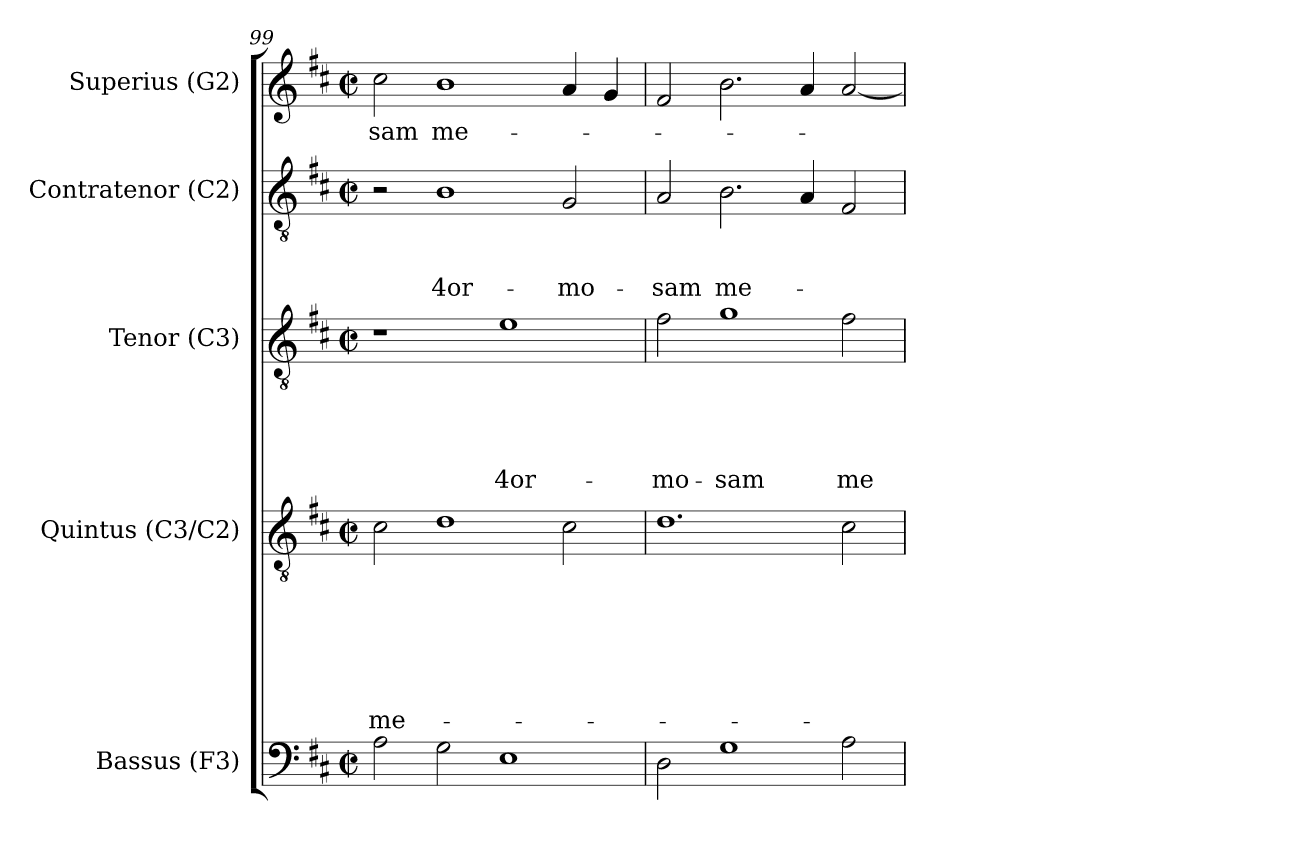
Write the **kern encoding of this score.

**kern	**kern	**text	**text	**text	**text	**text	**text	**text	**kern	**text	**text	**text	**text	**text	**kern	**text	**text	**text	**kern	**text
*part5	*part4	*part4	*part4	*part4	*part4	*part4	*part4	*part4	*part3	*part3	*part3	*part3	*part3	*part3	*part2	*part2	*part2	*part2	*part1	*part1
*staff5	*staff4	*staff4	*staff4	*staff4	*staff4	*staff4	*staff4	*staff4	*staff3	*staff3	*staff3	*staff3	*staff3	*staff3	*staff2	*staff2	*staff2	*staff2	*staff1	*staff1
*I"Bassus (F3)	*I"Quintus (C3/C2)	*	*	*	*	*	*	*	*I"Tenor (C3)	*	*	*	*	*	*I"Contratenor (C2)	*	*	*	*I"Superius (G2)	*
*I'B.	*I'Q.	*	*	*	*	*	*	*	*I'T.	*	*	*	*	*	*I'Ct.	*	*	*	*I'S.	*
*clefF4	*clefGv2	*	*	*	*	*	*	*	*clefGv2	*	*	*	*	*	*clefGv2	*	*	*	*clefG2	*
*k[f#c#]	*k[f#c#]	*	*	*	*	*	*	*	*k[f#c#]	*	*	*	*	*	*k[f#c#]	*	*	*	*k[f#c#]	*
*D:	*D:	*	*	*	*	*	*	*	*D:	*	*	*	*	*	*D:	*	*	*	*D:	*
*M2/2	*M2/2	*	*	*	*	*	*	*	*M2/2	*	*	*	*	*	*M2/2	*	*	*	*M2/2	*
*met(c|)	*met(c|)	*	*	*	*	*	*	*	*met(c|)	*	*	*	*	*	*met(c|)	*	*	*	*met(c|)	*
=99	=99	=99	=99	=99	=99	=99	=99	=99	=99	=99	=99	=99	=99	=99	=99	=99	=99	=99	=99	=99
!	!	!	!	!	!	!	!	!LO:LY:b	!	!	!	!	!	!	!	!	!	!	!	!LO:LY:b
2A\	2c#\	.	.	.	.	.	.	me-	1r	.	.	.	.	.	2r	.	.	.	2cc#\	-sam
!	!	!	!	!	!	!	!	!	!	!	!	!	!	!	!	!	!	!LO:LY:b	!	!LO:LY:b
2G\	1d	.	.	.	.	.	.	.	.	.	.	.	.	.	1B	.	.	4or-	1b	me-
!	!	!	!	!	!	!	!	!	!	!	!	!	!	!LO:LY:b	!	!	!	!	!	!
1E	.	.	.	.	.	.	.	.	1e	.	.	.	.	4or-	.	.	.	.	.	.
!	!	!	!	!	!	!	!	!	!	!	!	!	!	!	!	!	!	!LO:LY:b	!	!
.	2c#\	.	.	.	.	.	.	.	.	.	.	.	.	.	2G/	.	.	-mo-	4a/	.
.	.	.	.	.	.	.	.	.	.	.	.	.	.	.	.	.	.	.	4g/	.
=100	=100	=100	=100	=100	=100	=100	=100	=100	=100	=100	=100	=100	=100	=100	=100	=100	=100	=100	=100	=100
!	!	!	!	!	!	!	!	!	!	!	!	!	!	!LO:LY:b	!	!	!	!LO:LY:b	!	!
2D\	1.d	.	.	.	.	.	.	.	2f#\	.	.	.	.	-mo-	2A/	.	.	-sam	2f#/	.
!	!	!	!	!	!	!	!	!	!	!	!	!	!	!LO:LY:b	!	!	!	!LO:LY:b	!	!
1G	.	.	.	.	.	.	.	.	1g	.	.	.	.	-sam	2.B\	.	.	me-	2.b\	.
.	.	.	.	.	.	.	.	.	.	.	.	.	.	.	4A/	.	.	.	4a/	.
!	!	!	!	!	!	!	!	!	!	!	!	!	!	!LO:LY:b	!	!	!	!	!	!
2A\	2c#\	.	.	.	.	.	.	.	2f#\	.	.	.	.	me-	2F#/	.	.	.	[<2a/	.
=	=	=	=	=	=	=	=	=	=	=	=	=	=	=	=	=	=	=	=	=
*-	*-	*-	*-	*-	*-	*-	*-	*-	*-	*-	*-	*-	*-	*-	*-	*-	*-	*-	*-	*-
